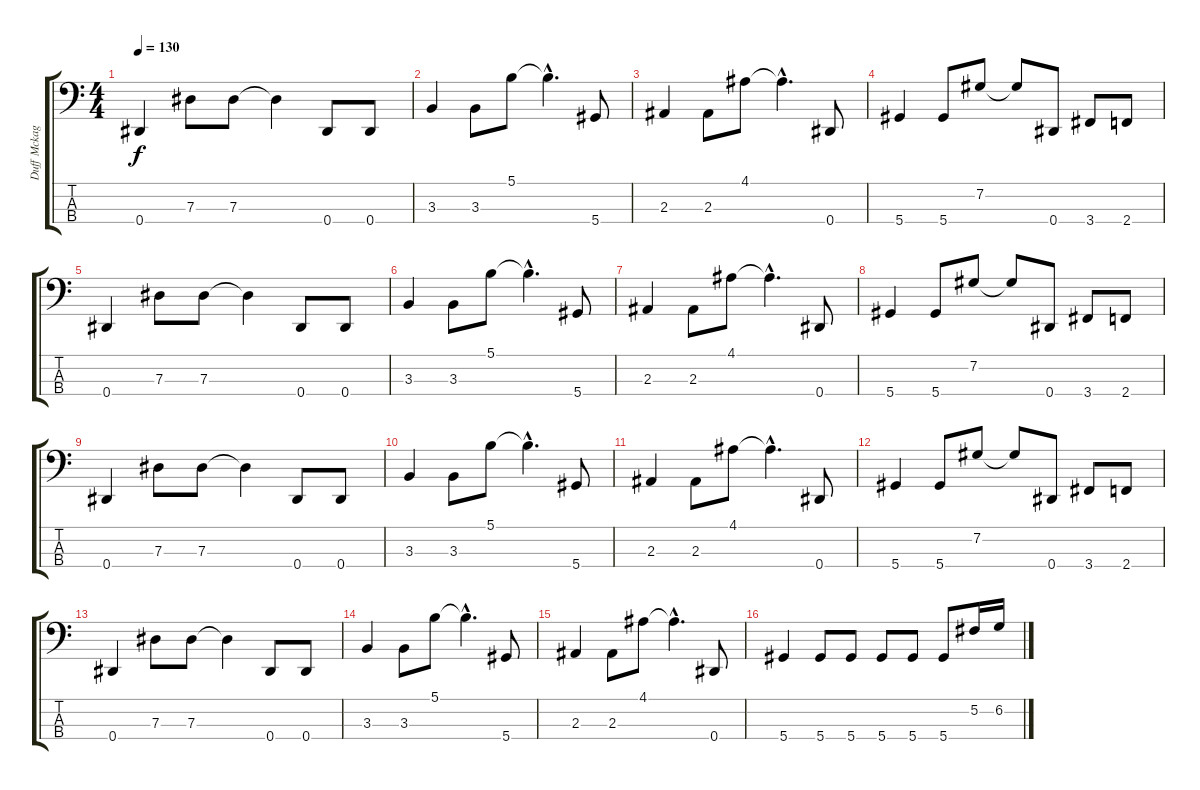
\track ("Duff Mckagan" "Duff Mckag") {instrument electricbassfinger}
\staff {score tabs}
\tuning (Gb2 Db2 Ab1 Eb1) {hide}
\ts (4 4)
\tempo 130
\clef f4
\ks c
0.4.4{dy f} 7.3.8 7.3.8 7.3{t}.4 0.4.8 0.4.8 |
3.3.4 3.3.8 5.1.8 5.1{hac t}.4{d} 5.4.8 |
2.3.4 2.3.8 4.1.8 4.1{hac t}.4{d} 0.4.8 |
5.4.4 5.4.8 7.2.8 7.2{t}.8 0.4.8 3.4.8 2.4.8 |
0.4.4 7.3.8 7.3.8 7.3{t}.4 0.4.8 0.4.8 |
3.3.4 3.3.8 5.1.8 5.1{hac t}.4{d} 5.4.8 |
2.3.4 2.3.8 4.1.8 4.1{hac t}.4{d} 0.4.8 |
5.4.4 5.4.8 7.2.8 7.2{t}.8 0.4.8 3.4.8 2.4.8 |
0.4.4 7.3.8 7.3.8 7.3{t}.4 0.4.8 0.4.8 |
3.3.4 3.3.8 5.1.8 5.1{hac t}.4{d} 5.4.8 |
2.3.4 2.3.8 4.1.8 4.1{hac t}.4{d} 0.4.8 |
5.4.4 5.4.8 7.2.8 7.2{t}.8 0.4.8 3.4.8 2.4.8 |
0.4.4 7.3.8 7.3.8 7.3{t}.4 0.4.8 0.4.8 |
3.3.4 3.3.8 5.1.8 5.1{hac t}.4{d} 5.4.8 |
2.3.4 2.3.8 4.1.8 4.1{hac t}.4{d} 0.4.8 |
5.4.4 5.4.8 5.4.8 5.4.8 5.4.8 5.4.8 5.2.16 6.2.16
